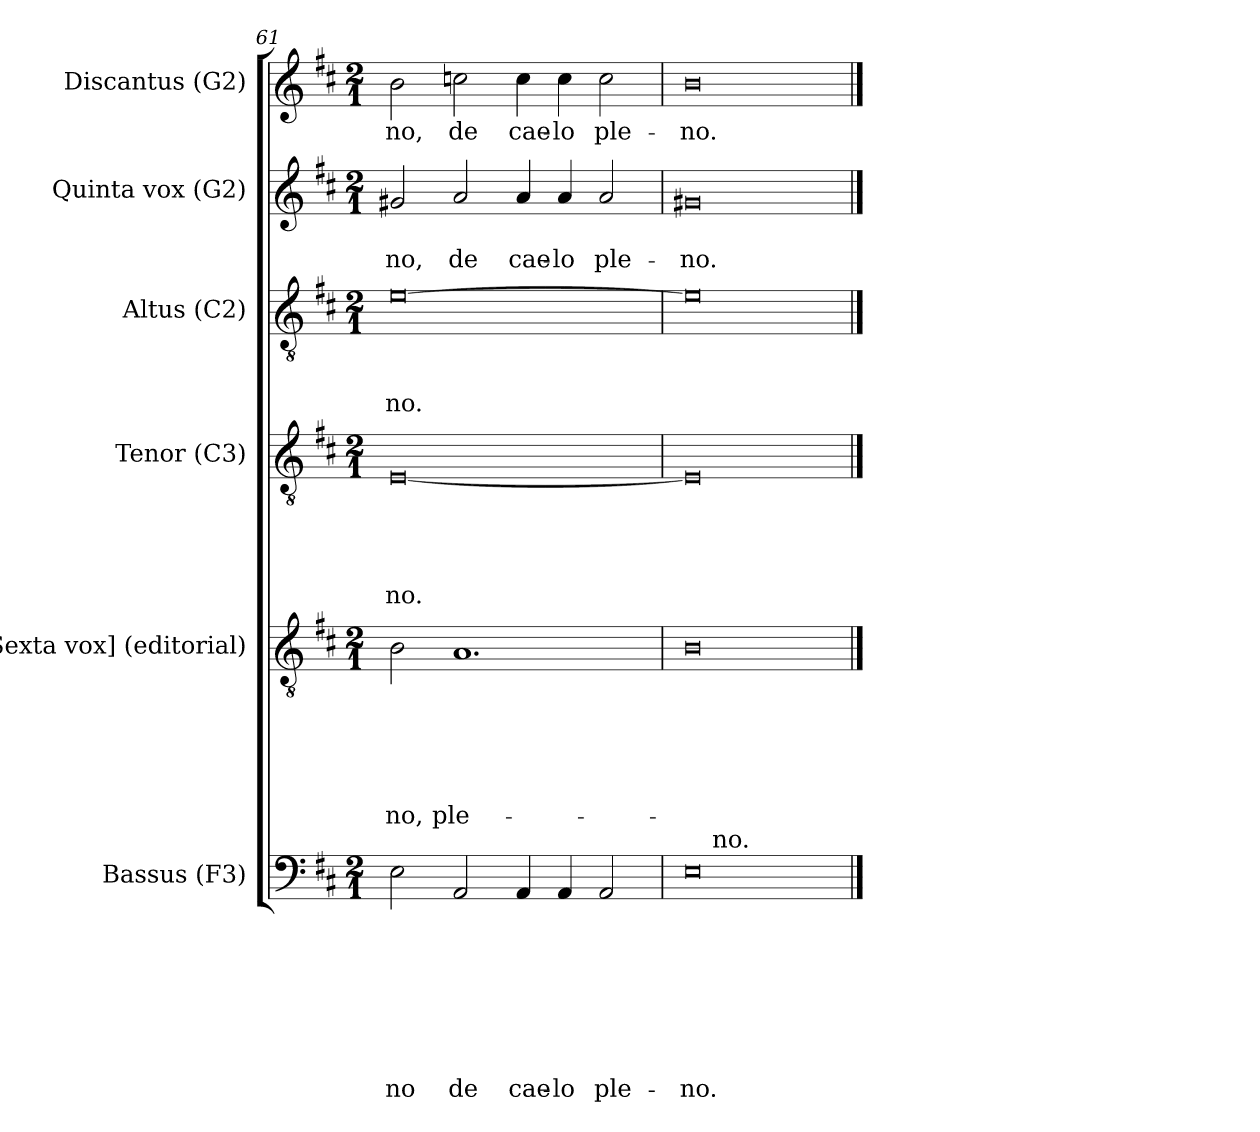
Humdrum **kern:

**kern	**text	**text	**text	**text	**text	**text	**text	**text	**kern	**text	**text	**text	**text	**text	**text	**kern	**text	**text	**text	**text	**text	**kern	**text	**text	**text	**kern	**text	**text	**kern	**text
*part6	*part6	*part6	*part6	*part6	*part6	*part6	*part6	*part6	*part5	*part5	*part5	*part5	*part5	*part5	*part5	*part4	*part4	*part4	*part4	*part4	*part4	*part3	*part3	*part3	*part3	*part2	*part2	*part2	*part1	*part1
*staff6	*staff6	*staff6	*staff6	*staff6	*staff6	*staff6	*staff6	*staff6	*staff5	*staff5	*staff5	*staff5	*staff5	*staff5	*staff5	*staff4	*staff4	*staff4	*staff4	*staff4	*staff4	*staff3	*staff3	*staff3	*staff3	*staff2	*staff2	*staff2	*staff1	*staff1
*I"Bassus (F3)	*	*	*	*	*	*	*	*	*I"[Sexta vox] (editorial)	*	*	*	*	*	*	*I"Tenor (C3)	*	*	*	*	*	*I"Altus (C2)	*	*	*	*I"Quinta vox (G2)	*	*	*I"Discantus (G2)	*
*clefF4	*	*	*	*	*	*	*	*	*clefGv2	*	*	*	*	*	*	*clefGv2	*	*	*	*	*	*clefGv2	*	*	*	*clefG2	*	*	*clefG2	*
*k[f#c#]	*	*	*	*	*	*	*	*	*k[f#c#]	*	*	*	*	*	*	*k[f#c#]	*	*	*	*	*	*k[f#c#]	*	*	*	*k[f#c#]	*	*	*k[f#c#]	*
*D:	*	*	*	*	*	*	*	*	*D:	*	*	*	*	*	*	*D:	*	*	*	*	*	*D:	*	*	*	*D:	*	*	*D:	*
*M2/1	*	*	*	*	*	*	*	*	*M2/1	*	*	*	*	*	*	*M2/1	*	*	*	*	*	*M2/1	*	*	*	*M2/1	*	*	*M2/1	*
=61	=61	=61	=61	=61	=61	=61	=61	=61	=61	=61	=61	=61	=61	=61	=61	=61	=61	=61	=61	=61	=61	=61	=61	=61	=61	=61	=61	=61	=61	=61
!	!	!	!	!	!	!	!	!LO:LY:b	!	!	!	!	!	!	!LO:LY:b	!	!	!	!	!	!LO:LY:b	!	!	!	!LO:LY:b	!	!	!LO:LY:b	!	!LO:LY:b
2E\	.	.	.	.	.	.	.	-no	2B\	.	.	.	.	.	-no,	[<0E	.	.	.	.	-no.	[>0e	.	.	-no.	2g#X/	.	-no,	2b\	-no,
!	!	!	!	!	!	!	!	!LO:LY:b	!	!	!	!	!	!	!LO:LY:b	!	!	!	!	!	!	!	!	!	!	!	!	!LO:LY:b	!	!LO:LY:b
2AA/	.	.	.	.	.	.	.	de	1.A	.	.	.	.	.	ple-	.	.	.	.	.	.	.	.	.	.	2a/	.	de	2ccn\	de
!	!	!	!	!	!	!	!	!LO:LY:b	!	!	!	!	!	!	!	!	!	!	!	!	!	!	!	!	!	!	!	!LO:LY:b	!	!LO:LY:b
4AA/	.	.	.	.	.	.	.	cae-	.	.	.	.	.	.	.	.	.	.	.	.	.	.	.	.	.	4a/	.	cae-	4cc\	cae-
!	!	!	!	!	!	!	!	!LO:LY:b	!	!	!	!	!	!	!	!	!	!	!	!	!	!	!	!	!	!	!	!LO:LY:b	!	!LO:LY:b
4AA/	.	.	.	.	.	.	.	-lo	.	.	.	.	.	.	.	.	.	.	.	.	.	.	.	.	.	4a/	.	-lo	4cc\	-lo
!	!	!	!	!	!	!	!	!LO:LY:b	!	!	!	!	!	!	!	!	!	!	!	!	!	!	!	!	!	!	!	!LO:LY:b	!	!LO:LY:b
2AA/	.	.	.	.	.	.	.	ple-	.	.	.	.	.	.	.	.	.	.	.	.	.	.	.	.	.	2a/	.	ple-	2cc\	ple-
=62	=62	=62	=62	=62	=62	=62	=62	=62	=62	=62	=62	=62	=62	=62	=62	=62	=62	=62	=62	=62	=62	=62	=62	=62	=62	=62	=62	=62	=62	=62
!	!	!	!	!	!	!	!	!LO:LY:b	!	!	!	!	!	!	!	!	!	!	!	!	!	!	!	!	!	!	!	!LO:LY:b	!	!LO:LY:b
*^	*	*	*	*	*	*	*	*	*	*	*	*	*	*	*	*	*	*	*	*	*	*	*	*	*	*	*	*	*	*
0E	8ryy	.	.	.	.	.	.	.	-no.	0B	.	.	.	.	.	.	0E]	.	.	.	.	.	0e]	.	.	.	0g#X	.	-no.	0b	-no.
!	!LO:TX:a:t=no.	!	!	!	!	!	!	!	!	!	!	!	!	!	!	!	!	!	!	!	!	!	!	!	!	!	!	!	!	!	!
.	1...ryy	.	.	.	.	.	.	.	.	.	.	.	.	.	.	.	.	.	.	.	.	.	.	.	.	.	.	.	.	.	.
*v	*v	*	*	*	*	*	*	*	*	*	*	*	*	*	*	*	*	*	*	*	*	*	*	*	*	*	*	*	*	*	*
==	==	==	==	==	==	==	==	==	==	==	==	==	==	==	==	==	==	==	==	==	==	==	==	==	==	==	==	==	==	==
*-	*-	*-	*-	*-	*-	*-	*-	*-	*-	*-	*-	*-	*-	*-	*-	*-	*-	*-	*-	*-	*-	*-	*-	*-	*-	*-	*-	*-	*-	*-
